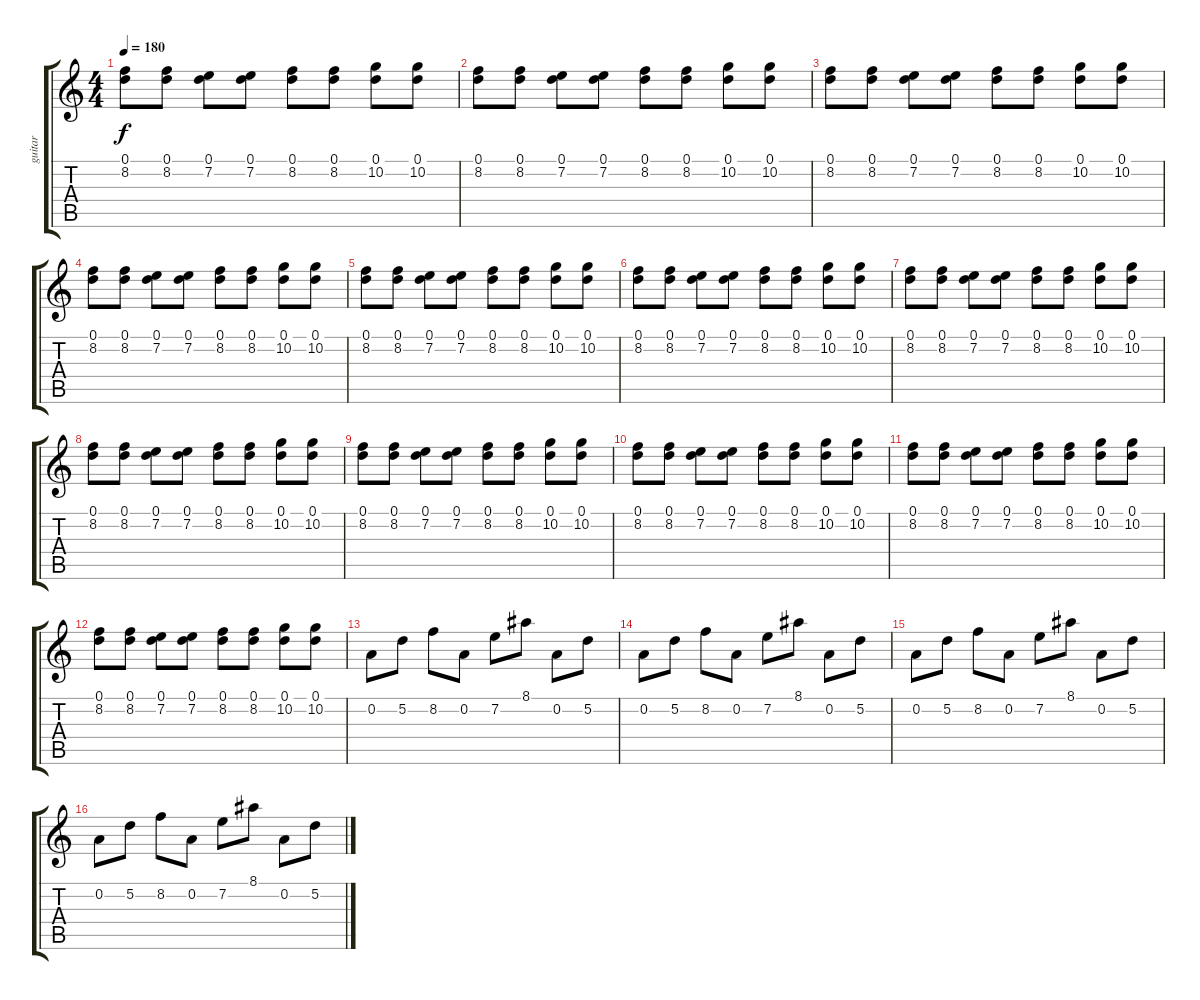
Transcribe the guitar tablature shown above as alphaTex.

\track ("guitar" "guitar") {instrument overdrivenguitar}
\staff {score tabs}
\tuning (D4 A3 F3 C3 G2 D2) {hide}
\ts (4 4)
\tempo 180
\clef g2
\ks c
(0.1 8.2).8{dy f} (0.1 8.2).8 (0.1 7.2).8 (0.1 7.2).8 (0.1 8.2).8 (0.1 8.2).8 (0.1 10.2).8 (0.1 10.2).8 |
(0.1 8.2).8 (0.1 8.2).8 (0.1 7.2).8 (0.1 7.2).8 (0.1 8.2).8 (0.1 8.2).8 (0.1 10.2).8 (0.1 10.2).8 |
(0.1 8.2).8 (0.1 8.2).8 (0.1 7.2).8 (0.1 7.2).8 (0.1 8.2).8 (0.1 8.2).8 (0.1 10.2).8 (0.1 10.2).8 |
(0.1 8.2).8 (0.1 8.2).8 (0.1 7.2).8 (0.1 7.2).8 (0.1 8.2).8 (0.1 8.2).8 (0.1 10.2).8 (0.1 10.2).8 |
(0.1 8.2).8 (0.1 8.2).8 (0.1 7.2).8 (0.1 7.2).8 (0.1 8.2).8 (0.1 8.2).8 (0.1 10.2).8 (0.1 10.2).8 |
(0.1 8.2).8 (0.1 8.2).8 (0.1 7.2).8 (0.1 7.2).8 (0.1 8.2).8 (0.1 8.2).8 (0.1 10.2).8 (0.1 10.2).8 |
(0.1 8.2).8 (0.1 8.2).8 (0.1 7.2).8 (0.1 7.2).8 (0.1 8.2).8 (0.1 8.2).8 (0.1 10.2).8 (0.1 10.2).8 |
(0.1 8.2).8 (0.1 8.2).8 (0.1 7.2).8 (0.1 7.2).8 (0.1 8.2).8 (0.1 8.2).8 (0.1 10.2).8 (0.1 10.2).8 |
(0.1 8.2).8 (0.1 8.2).8 (0.1 7.2).8 (0.1 7.2).8 (0.1 8.2).8 (0.1 8.2).8 (0.1 10.2).8 (0.1 10.2).8 |
(0.1 8.2).8 (0.1 8.2).8 (0.1 7.2).8 (0.1 7.2).8 (0.1 8.2).8 (0.1 8.2).8 (0.1 10.2).8 (0.1 10.2).8 |
(0.1 8.2).8 (0.1 8.2).8 (0.1 7.2).8 (0.1 7.2).8 (0.1 8.2).8 (0.1 8.2).8 (0.1 10.2).8 (0.1 10.2).8 |
(0.1 8.2).8 (0.1 8.2).8 (0.1 7.2).8 (0.1 7.2).8 (0.1 8.2).8 (0.1 8.2).8 (0.1 10.2).8 (0.1 10.2).8 |
0.2.8 5.2.8 8.2.8 0.2.8 7.2.8 8.1.8 0.2.8 5.2.8 |
0.2.8 5.2.8 8.2.8 0.2.8 7.2.8 8.1.8 0.2.8 5.2.8 |
0.2.8 5.2.8 8.2.8 0.2.8 7.2.8 8.1.8 0.2.8 5.2.8 |
0.2.8 5.2.8 8.2.8 0.2.8 7.2.8 8.1.8 0.2.8 5.2.8
